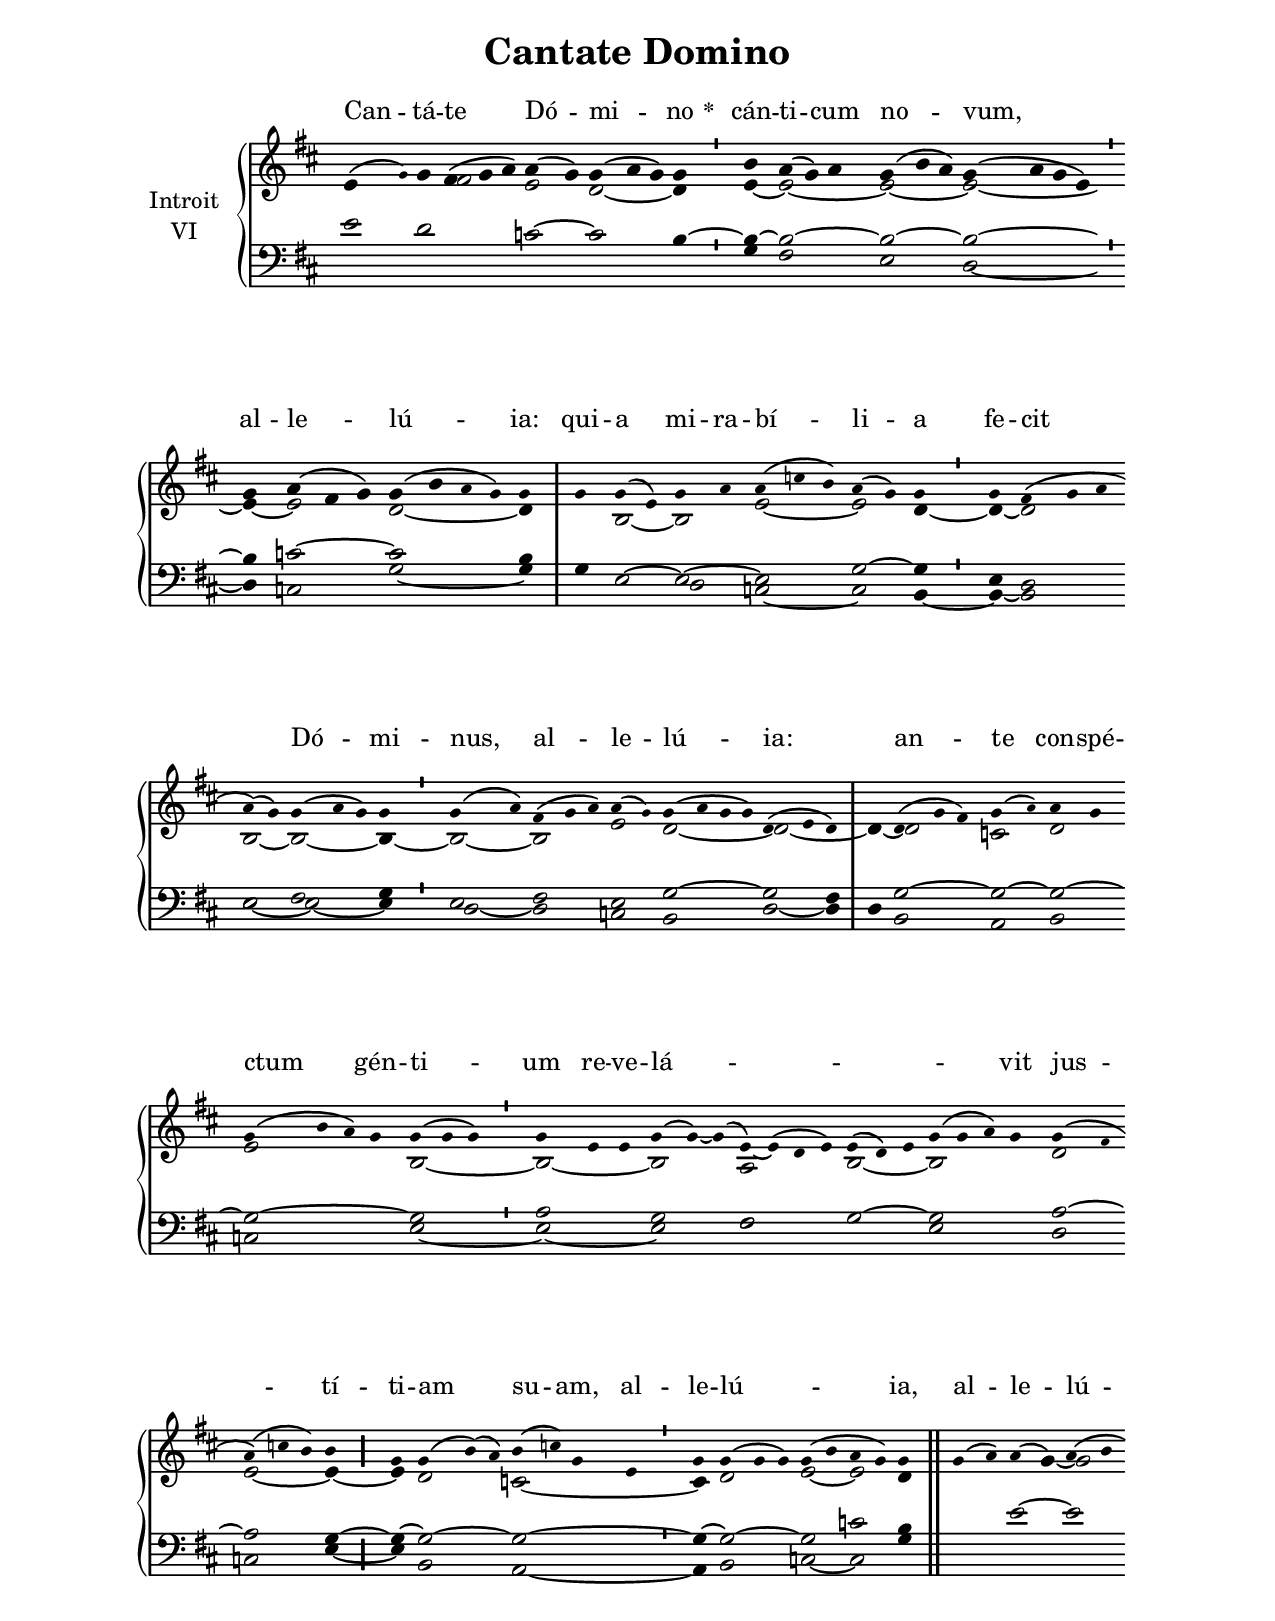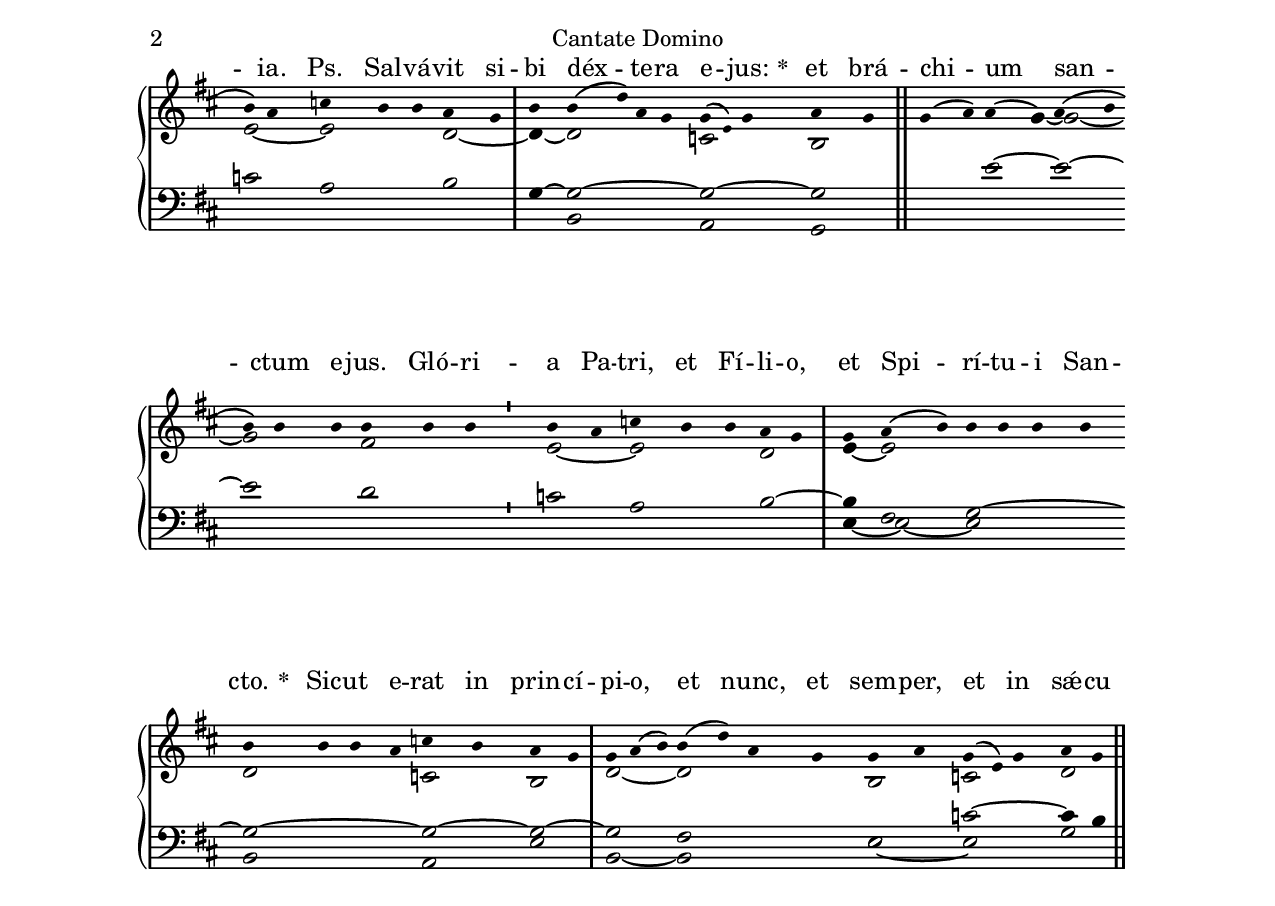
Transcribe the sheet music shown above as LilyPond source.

\version "2.18"
\include "gregorian.ly"
\include "noh2.ily"


%Page reference: page ii.49
%(volume.page)

global = {
 \key g \lydian
 \cadenzaOn 
}

\header {
  title = \markup \center-column {"Cantate Domino" \vspace #1 }
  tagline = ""
  composer = ""
}

\paper {
 #(include-special-characters)
  oddHeaderMarkup = \markup \fill-line {
    \line {}
    \center-column {
      \on-the-fly #first-page     " "
      \on-the-fly #not-first-page "Cantate Domino"
    }
    \line { \on-the-fly #print-page-number-check-first \fromproperty #'page:page-number-string }
  }
  evenHeaderMarkup = \markup \fill-line {
    \line { \on-the-fly #print-page-number-check-first \fromproperty #'page:page-number-string }
    \center-column { "Cantate Domino" }
    \line {}
  }
}

chantText = \lyricmode {
Can -- tá -- te Dó -- mi -- no 
\set stanza = " * " cán -- ti -- cum no -- vum, al -- le -- lú -- ia: 
qui -- a mi -- ra -- bí -- li -- a fe -- cit Dó -- mi -- nus, al -- le -- lú -- ia: _ 
an -- te con -- spé -- ctum gén -- ti -- um re -- ve -- lá -- _ _ _ vit jus -- tí -- ti -- am su -- am, 
al -- le -- lú -- _ ia, al -- le -- lú -- ia. Ps. 
Sal -- vá -- vit si -- bi déx -- te -- ra e -- jus: 
\set stanza = " * " 
et brá -- chi -- um san -- ctum e -- jus. 
Gló -- ri -- a Pa -- tri, et Fí -- li -- o, et Spi -- rí -- tu -- i San -- cto. 
\set stanza = " * " 
Sic -- ut e -- rat in prin -- cí -- pi -- o, et nunc, et sem -- per, 
et in sǽ -- cu -- la sæ -- cu -- ló -- rum. A -- men. }

chantMusic = {
\tieDown   e'4 ( \once \tweak #'font-size #-4 g' ) g'4 fis'4 ( g'4 a'4) a'4 ( g'4) g'4 ( a'4 g'4) g'4 \divisioMinima
 b'4 a'4 ( g'4) a'4 g'4 ( b'4 a'4) g'4 ( a'4 g'4 e'4) \divisioMinima \forceBreak

 g'4 a'4 ( fis'4 g'4) g'4 ( b'4 \tiny a' g' 4) g'4 \divisioMaxima
 g'4 g'4 ( e'4) g'4 a'4  a'4 ( c''4 b'4) a'4 ( g'4) g'4 \divisioMinima
 g'4 fis'4 ( g'4 a'4 \forceBreak
) a'4 ( g'4) g'4 ( a'4 g'4) g'4 \divisioMinima
 g'4 ( a'4) fis'4 ( g'4 a'4) a'4 ( \once \tweak #'font-size #-4 g' ) g'4 ( a'4 g'4 g'4) d'4 ( e'4 d'4) \divisioMaxima
 d'4 d'4 ( g'4 fis'4) g'4 ( \once \tweak #'font-size #-4 a' ) a'4 g'4 \forceBreak
 g'4 ( b'4 a'4) g'4 g'4 ( g'4 g'4) \divisioMinima
 g'4 e'4 e'4 g'4 ( g'4) ~ g'4 ( e'4) ~ e'4 ( d'4 e'4) e'4 ( d'4) e'4 g'4 ( g'4 a'4) g'4 g'4 ( \once \tweak #'font-size #-4 fis'  \forceBreak
)  a'4 ( c''4 b'4) b'4 \divisioMaior
 g'4 g'4 ( b'4)  ( a'4) b'4 ( c''4) g'4 e'4 \divisioMinima
 g'4 g'4 ( g'4 g'4) g'4 ( b'4 \tiny a' g' 4) g'4 \finalis
 g'4 ( a'4) a'4 ( g'4) a'4 ( b'4 \forceBreak
) b'4 a'4  c''4 b'4 b'4 a'4 g'4 \divisioMaxima
 b'4 b'4 ( d''4) a'4 g'4 g'4 ( \once \tweak #'font-size #-4 e' ) g'4 a'4 g'4 \finalis
 g'4 ( a'4) a'4 ( g'4) a'4 ( b'4 \forceBreak
) b'4 b'4 b'4 b'4 b'4 b'4 \divisioMinima
 b'4 a'4  c''4 b'4 b'4 a'4 g'4 \divisioMaxima
 g'4 a'4 ( b'4) b'4 b'4 b'4 b'4 \forceBreak
 b'4 b'4 b'4  a'4  c''4 b'4 a'4 g'4 \divisioMaxima
 g'4 a'4 ( b'4) b'4 ( d''4) a'4 g'4 g'4 a'4 g'4 ( e'4) g'4 a'4 g'4 \finalis

}

altoMusic = {
r2*3/2 fis'2*3/2 e'2 d'2*3/2 ~ d'4 \divisioMinima
e'4 ~ e'2*3/2 ~ e'2*3/2 ~ e'2*4/2 ~ \divisioMinima
e'4 ~ e'2*3/2 d'2*4/2 ~ d'4 \divisioMaxima
r4 b2 ~ b2 e'2*3/2 ~ e'2 d'4 ~ \divisioMinima
d'4 ~ d'2*3/2 b2 ~ b2*3/2 ~ b4 ~ \divisioMinima
b2 ~ b2*3/2 e'2 d'2*4/2 ~ d'2*3/2 ~ \divisioMaxima
d'4 ~ d'2*3/2 c'2 d'2 e'2*4/2 b2*3/2 ~ \divisioMinima
b2*3/2 ~ b2*3/2 a2*4/2 b2*3/2 ~ b2*4/2 d'2 e'2*3/2 ~ e'4 ~ \divisioMaior
e'4 d'2*3/2 c'2*4/2 ~ \divisioMinima
c'4 d'2*3/2 e'2 ~ e'2 d'4 \finalis
r2*3/2 g'4 ~ g'2 e'2 ~ e'2*3/2 d'2 ~ \divisioMaxima
d'4 ~ d'2*4/2 c'2*3/2 b2 \finalis
r2*3/2 g'4 ~ g'2 ~ g'2*3/2 fis'2*3/2 \divisioMinima
e'2 ~ e'2*3/2 d'2 \divisioMaxima
e'4 ~ e'2*6/2 d'2*4/2 c'2 b2 \divisioMaxima
d'2*3/2 ~ d'2*4/2 b2 c'2*3/2 d'2 \finalis
}

tenorMusic = {
e'2 d'2*4/2 c'2 ~ c'2*3/2 b4 ~ \divisioMinima
b4 ~ b2*3/2 ~ b2*3/2 ~ b2*4/2 ~ \divisioMinima
b4 c'2*3/2 ~ c'2*4/2 b4 \divisioMaxima
g4 e2 ~ e2 ~ e2*3/2 g2 ~ g4 \divisioMinima
e4 d2*3/2 e2 fis2*3/2 g4 \divisioMinima
e2 fis2*3/2 e2 g2*4/2 ~ g2 fis4 \divisioMaxima
d4 g2*3/2 ~ g2 ~ g2 ~ g2*4/2 ~ g2*3/2 \divisioMinima
a2*3/2 g2*3/2 fis2*4/2 g2*3/2 ~ g2*4/2 a2 ~ a2*3/2 g4 ~ \divisioMaior
g4 ~ g2*3/2 ~ g2*4/2 ~ \divisioMinima
g4 ~ g2*3/2 ~ g2 c'2 b4 \finalis
r2 e'2 ~ e'2 c'2 a2*3/2 b2 \divisioMaxima
g4 ~ g2*4/2 ~ g2*3/2 ~ g2 \finalis
r2 e'2 ~ e'2 ~ e'2*3/2 d'2*3/2 \divisioMinima
c'2 a2*3/2 b2 ~ \divisioMaxima
b4 fis2 g2*4/2 ~ g2*4/2 ~ g2 ~ g2 ~ \divisioMaxima
g2*3/2 fis2*4/2 e2 c'2*3/2 ~ c'4 b4 \finalis
}

bassMusic = {
r2*12/2 \divisioMinima
g4 fis2*3/2 e2*3/2 d2*4/2 ~ \divisioMinima
d4 c2*3/2 g2*4/2 ~ g4 \divisioMaxima
r2*3/2 d2 c2*3/2 ~ c2 b,4 ~ \divisioMinima
b,4 ~ b,2*3/2 e2 ~ e2*3/2 ~ e4 \divisioMinima
d2 ~ d2*3/2 c2 b,2*4/2 d2 ~ d4 \divisioMaxima
r4 b,2*3/2 a,2 b,2 c2*4/2 e2*3/2 ~ \divisioMinima
e2*3/2 ~ e2*3/2 fis2*4/2 r2*3/2 e2*4/2 d2 c2*3/2 e4 ~ \divisioMaior
e4 b,2*3/2 a,2*4/2 ~ \divisioMinima
a,4 b,2*3/2 c2 ~ c2 g4 \finalis
r2*13/2 \divisioMaxima
r4 b,2*4/2 a,2*3/2 g,2 \finalis
r2*12/2 \divisioMinima
r2*7/2 \divisioMaxima
e4 ~ e2 ~ e2*4/2 b,2*4/2 a,2 e2 \divisioMaxima
b,2*3/2 ~ b,2*4/2 e2 ~ e2*3/2 g2 \finalis
}

voiceLines = {
\voiceLineStyle


}

\score{
  <<
    \new GrandStaff <<
      \set GrandStaff.autoBeaming = ##f
      \set GrandStaff.instrumentName = \markup \center-column {
        "Introit"
        "VI"
      }
      \new Staff = up <<
        \new Voice = "chant" {
          \voiceOne \global \chantMusic
        }
        \new Voice {
          \voiceTwo \global \altoMusic
        }
      >>

      \new Staff = down <<
        \clef bass
        \new Voice {
          \voiceOne \global \tenorMusic
        }
        \new Voice {
          \voiceTwo \global \bassMusic
        }
	\new Voice {
        \voiceThree \global \voiceLines
        }
      >>
    >>
    \new Lyrics \lyricsto chant {
      \chantText
    }
  >>
  \layout{
  }
  \midi{
    \tempo 4 = 125
  }
}
